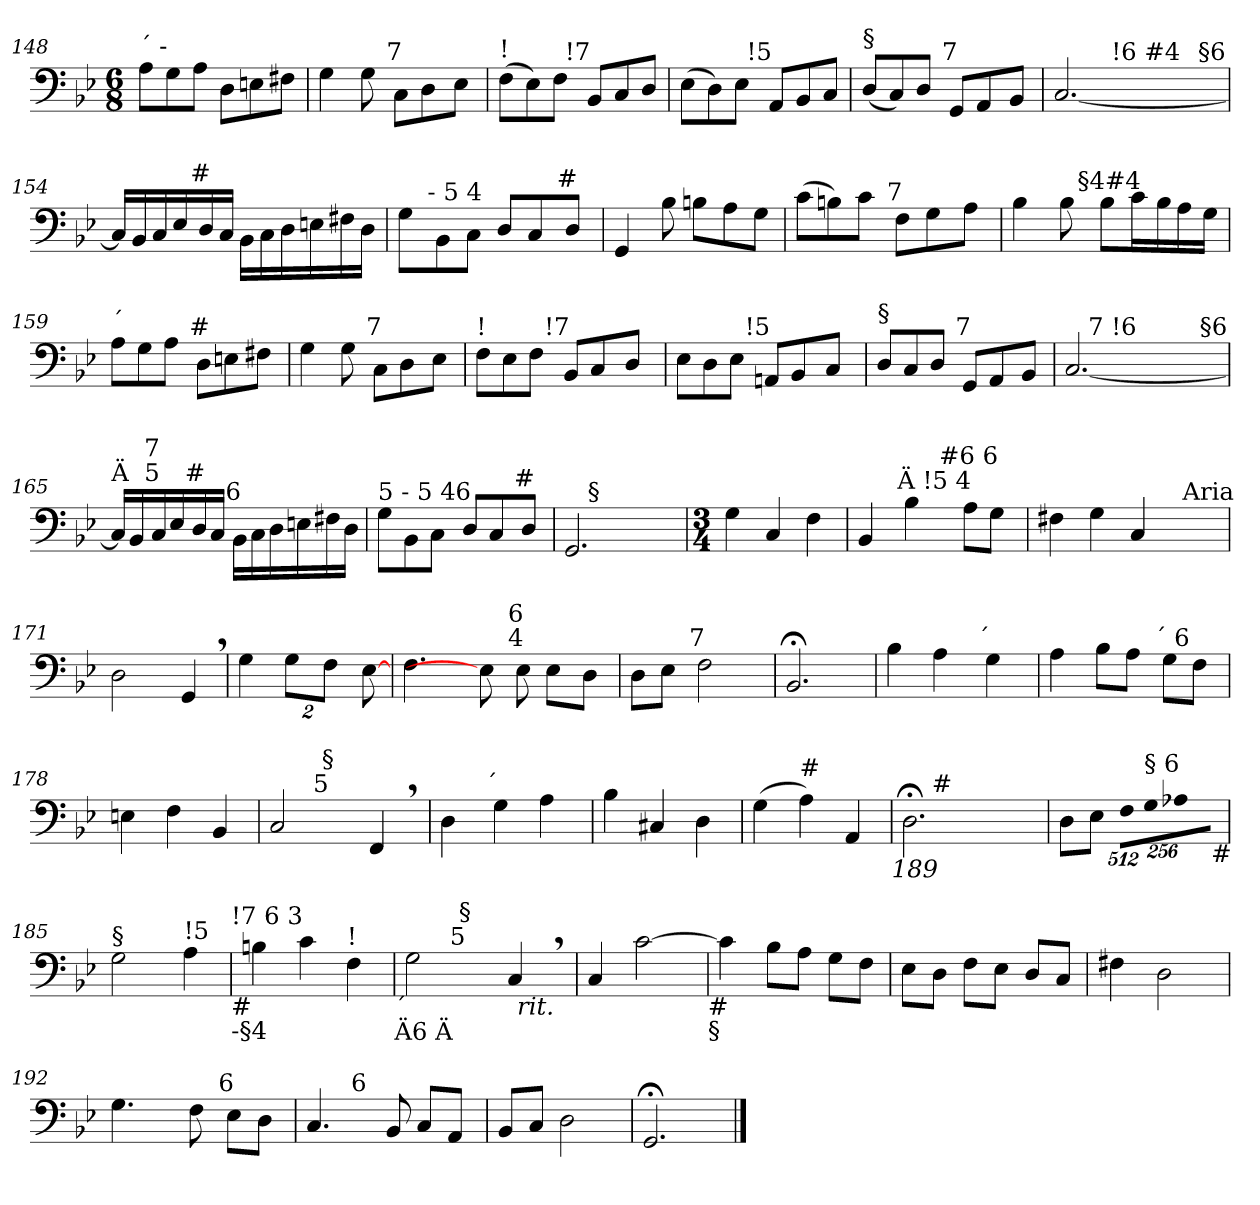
**kern
*part1
*staff1
*clefF4
*k[b-e-]
*B-:
*M6/8
=148
!LO:TX:a:t=´ -
8A\L
8G\
8A\J
8D\L
8En\
8F#X>\J
=149
*^
4G\	4ryy
8G\	16..ryy
!	!LO:TX:a:t=7
.	4ryy
8C\L	.
8D\	.
.	8ryy
8E-\J	.
.	64ryy
=150	=150
!LO:TX:a:t=!	!
(>8F\L	4ryy
8E-\)	.
8F\J	32ryy
!	!LO:TX:a:t=!7
.	4...ryy
8BB-/L	.
8C</	.
8D</J	.
!!LO:LB:g=z	!!
=151	=151
(>8E-\L	4ryy
8D\)	.
8E-\J	32ryy
!	!LO:TX:a:t=!5
.	4...ryy
8AA/L	.
8BB-/	.
8C/J	.
=152	=152
!LO:TX:a:t=§	!
(<8D/L	4ryy
8C/)	.
8D/J	16..ryy
!	!LO:TX:a:t=7
.	4ryy
8GG/L	.
8AA/	.
.	8ryy
8BB-/J	.
.	64ryy
=153	=153
[<2.C</	4ryy
.	32.ryy
!	!LO:TX:a:t=!6 #4
.	4ryy
.	8ryy
.	16ryy
!	!LO:TX:a:t=§6
.	64ryy
=154	=154
16C/LL]	8...ryy
16BB-/	.
16C/	.
16E-/	.
!	!LO:TX:a:t=#
.	2ryy
16D/	.
16C</JJ	.
16BB-\LL	.
16C\	.
16D\	.
16En\	.
16F#X>\	.
16D\JJ	.
.	64ryy
=155	=155
8G>\L	16..ryy
!	!LO:TX:a:t=- 5 4
.	2ryy
8BB-\	.
8C\J	.
8D/L	.
8C/	.
!	!LO:TX:a:t=#
.	8ryy
8D/J	.
.	64ryy
=156	=156
!LO:TX:a:t=!	!
*v	*v
4GG/
8B-\
8Bn>\L
8A\
8G\J
!!LO:LB:g=z
=157
!LO:TX:a:i:t=157 O
*^
(>8c\L	4ryy
8Bn\)	.
8c\J	16..ryy
!	!LO:TX:a:t=7
.	4ryy
8F\L	.
8G\	.
.	8ryy
8A\J	.
.	64ryy
=158	=158
4B->\	4ryy
8B-\	32.ryy
!	!LO:TX:a:t=§4#4
.	4ryy
8B->\L	.
16c\L	.
.	8ryy
16B-\	.
16A>\	.
.	16ryy
16G\JJ	.
.	64ryy
=159	=159
!LO:TX:a:t=´	!
8A\L	4ryy
8G\	.
8A\J	16..ryy
!	!LO:TX:a:t=#
.	4ryy
8D\L	.
8En\	.
.	8ryy
8F#X>\J	.
.	64ryy
=160	=160
4G\	4ryy
8G\	16..ryy
!	!LO:TX:a:t=7
.	4ryy
8C\L	.
8D\	.
.	8ryy
8E-\J	.
.	64ryy
=161	=161
!LO:TX:a:t=!	!
8F\L	4ryy
8E-\	.
8F\J	32.ryy
!	!LO:TX:a:t=!7
.	4ryy
8BB-/L	.
8C/	.
.	8ryy
8D/J	.
.	16ryy
.	64ryy
!!LO:LB:g=z	!!
=162	=162
8E-\L	4ryy
8D\	.
8E-\J	32.ryy
!	!LO:TX:a:t=!5
.	4ryy
8AAn/L	.
8BB-/	.
.	8ryy
8C/J	.
.	16ryy
.	64ryy
=163	=163
!LO:TX:a:t=§	!
8D/L	4ryy
8C/	.
8D/J	16..ryy
!	!LO:TX:a:t=7
.	4ryy
8GG/L	.
8AA/	.
.	8ryy
8BB-/J	.
.	64ryy
=164	=164
*	*^
[<2.C/	16.ryy	2ryy
!	!LO:TX:a:t=7 !6	!
.	2ryy	.
.	.	8...ryy
.	8ryy	.
.	32ryy	.
!	!	!LO:TX:a:t=§6
.	.	64ryy
=165	=165	=165
!LO:TX:a:t=Ä	!	!
*	*	*^
16C/LL]	16..ryy	8...ryy	4ryy
16BB-/	.	.	.
!	!LO:TX:a:t=5	!	!
!	!LO:TX:a:t=7	!	!
.	2ryy	.	.
16C/	.	.	.
16E-/	.	.	.
!	!	!LO:TX:a:t=#	!
.	.	2ryy	.
16D/	.	.	16..ryy
16C/JJ	.	.	.
!	!	!	!LO:TX:a:t=6
.	.	.	4ryy
16BB-\LL	.	.	.
16C\	.	.	.
16D\	.	.	.
16En\	.	.	.
.	8ryy	.	8ryy
16F#X\	.	.	.
16D\JJ	.	.	.
.	64ryy	64ryy	64ryy
=166	=166	=166	=166
!LO:TX:a:t=5 - 5 4	!	!	!
*	*v	*v	*v
8G\L	4ryy
8BB-\	.
8C\J	16..ryy
!	!LO:TX:a:t=6
.	4ryy
8D/L	.
8C/	.
!	!LO:TX:a:t=#
.	8ryy
8D/J	.
.	64ryy
=167	=167
2.GG/	16.ryy
!	!LO:TX:a:t=§
.	2ryy
.	8ryy
.	32ryy
*v	*v
!!LO:LB:g=z
=168!
*M3/4
4G\
4C/
4F>\
=169
*^
*	*^
4BB-/	8...ryy	4ryy
!	!LO:TX:a:t=Ä !5 4	!
.	2ryy	.
4B-\	.	8ryy
.	.	64ryy
!	!	!LO:TX:a:t=#6 6
.	.	4ryy
8A\L	.	.
8G\J	.	.
.	.	16..ryy
.	64ryy	.
*	*v	*v
=170	=170
4F#X>\	2ryy
4G\	.
4C/	8ryy
.	16ryy
.	64ryy
!	!LO:TX:a:t=Aria
.	32.ryy
=171	=171
!LO:TX:a:t=#	!
*v	*v
2D>\
4GG,>/
=172
4G\
*Xbrackettup
16%3G>\L
16%3F>\J
[8E->\
=173
!LO:TX:a:t=7 6
*^
4.F\	4ryy
.	8...ryy
8E-\]	.
!	!LO:TX:a:t=4
!	!LO:TX:a:t=6
.	4ryy
8E-\	.
8E->\L	.
.	8ryy
8D\J	.
.	64ryy
=174	=174
8D>\L	8...ryy
8E->\J	.
!	!LO:TX:a:t=7
.	2ryy
2F>\	.
.	64ryy
*v	*v
!!LO:LB:g=z
=175
2.BB-;/
=176
*^
4B-\	4ryy
4A>\	8...ryy
!	!LO:TX:a:t=´
.	4ryy
4G\	.
.	64ryy
=177	=177
4A>\	4ryy
8B->\L	8...ryy
8A\J	.
!	!LO:TX:a:t=´ 6
.	4ryy
8G\L	.
8F\J	.
.	64ryy
*v	*v
=178
4En>\
4F\
4BB-/
=179
*^
*	*^
2C</	8..ryy	8...ryy
!	!LO:TX:a:t=5	!
.	2ryy	.
!	!	!LO:TX:a:t=§
.	.	2ryy
4FF,>/	.	.
.	32ryy	.
.	.	64ryy
*	*v	*v
=180	=180
4D\	8...ryy
!	!LO:TX:a:t=´
.	2ryy
4G\	.
4A>\	.
.	64ryy
=181	=181
!LO:TX:a:t=Ä	!
*v	*v
4B-\
4C#X</
4D\
!!LO:LB:g=z
=182
(>4G\
!LO:TX:a:t=#
4A\)
4AA/
!LO:TX:b:i:t=189
=183
*^
2.D;<\	16ryy
.	64ryy
!	!LO:TX:a:t=#
.	2ryy
.	8ryy
.	32.ryy
=184	=184
!LO:TX:a:t=§	!
*v	*v
8D\L
8E-\J
!LO:N:vis=8
4096%341F\L
!LO:TX:a:t=§ 6
!LO:N:vis=8
2048%171G\J
!LO:N:vis=4
2048%341A-X\
1024.ryy
!LO:TX:b:t=#
=185
!LO:TX:a:t=§
2G\
!LO:TX:a:t=!5
4A\
!LO:TX:a:t=!7 6 3
!LO:TX:b:t=#
!LO:TX:b:t=-§4
=186
4Bn\
4c\
!LO:TX:a:t=!
4F\
!LO:TX:b:t=´
!LO:TX:b:t=Ä6 Ä
=187
*^
*	*^
*	*	*^
2G>\	8..ryy	8...ryy	2ryy
!	!LO:TX:a:t=5	!	!
.	2ryy	.	.
!	!	!LO:TX:a:t=§	!
.	.	2ryy	.
4C,>/	.	.	64ryy
!	!	!	!LO:TX:b:i:t=rit.
.	.	.	8...ryy
.	32ryy	.	.
.	.	64ryy	.
*v	*v	*v	*v
=188
4C/
[<2c\
!LO:TX:b:t=#
!LO:TX:b:t=§
!!LO:LB:g=z
=189
4c\]
8B-\L
8A\J
8G\L
8F\J
=190
8E->\L
8D\J
8F\L
8E-\J
8D/L
8C/J
=191
4F#X>\
2D\
=192
*^
4.G>\	4ryy
.	8...ryy
8F\	.
!	!LO:TX:a:t=6
.	4ryy
8E-\L	.
8D\J	.
.	64ryy
=193	=193
4.C</	8..ryy
!	!LO:TX:a:t=6
.	2ryy
8BB-/	.
8C/L	.
8AA/J	.
.	32ryy
*v	*v
=194
8BB-</L
8C</J
2D\
=195
2.GG;/
==
*-
